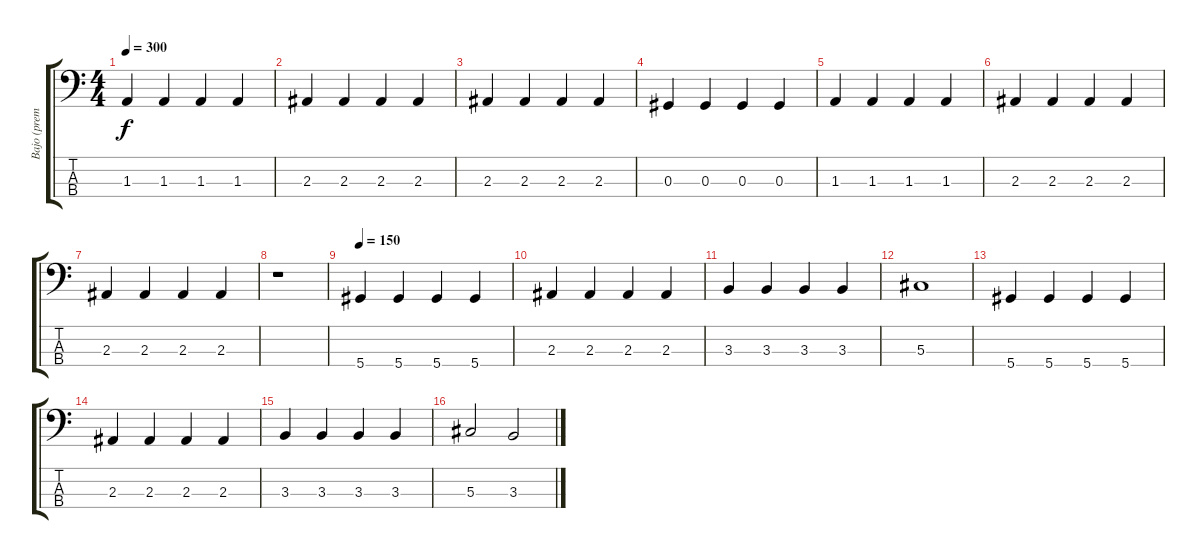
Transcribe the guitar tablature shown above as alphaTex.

\track ("Bajo (premio)" "Bajo (prem") {instrument electricbasspick}
\staff {score tabs}
\tuning (Gb2 Db2 Ab1 Eb1) {hide}
\ts (4 4)
\tempo 300
\clef f4
\ks c
1.3.4{dy f} 1.3.4 1.3.4 1.3.4 |
2.3.4 2.3.4 2.3.4 2.3.4 |
2.3.4 2.3.4 2.3.4 2.3.4 |
0.3.4 0.3.4 0.3.4 0.3.4 |
1.3.4 1.3.4 1.3.4 1.3.4 |
2.3.4 2.3.4 2.3.4 2.3.4 |
2.3.4 2.3.4 2.3.4 2.3.4 |
r.1 |
\tempo 150
5.4.4 5.4.4 5.4.4 5.4.4 |
2.3.4 2.3.4 2.3.4 2.3.4 |
3.3.4 3.3.4 3.3.4 3.3.4 |
5.3.1 |
5.4.4 5.4.4 5.4.4 5.4.4 |
2.3.4 2.3.4 2.3.4 2.3.4 |
3.3.4 3.3.4 3.3.4 3.3.4 |
5.3.2 3.3.2
